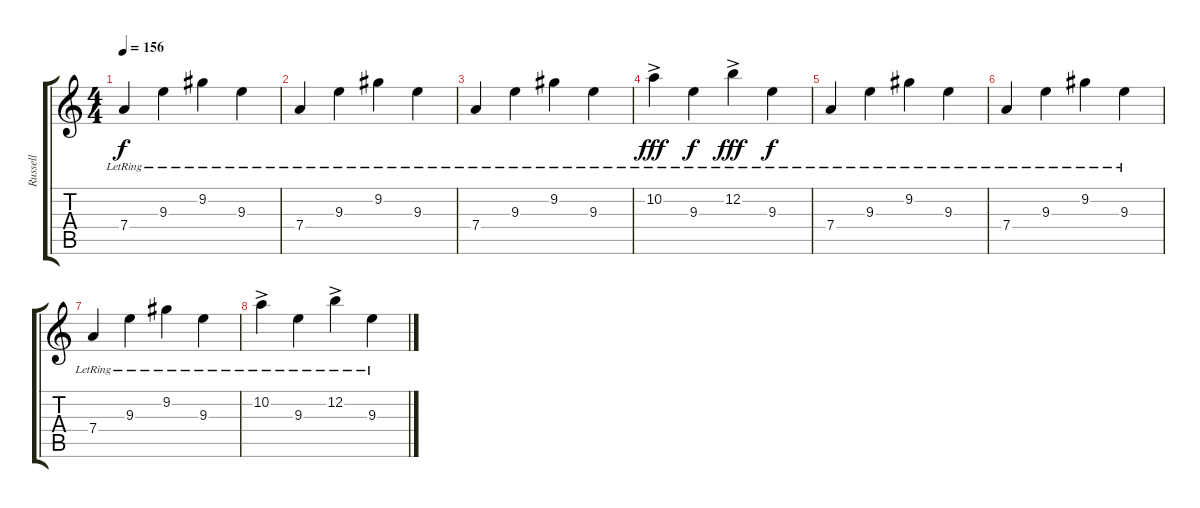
\track ("Russell" "Russell") {instrument electricguitarjazz}
\staff {score tabs}
\tuning (E4 B3 G3 D3 A2 E2) {hide}
\ts (4 4)
\tempo 156
\clef g2
\ks c
7.4{lr}.4{dy f} 9.3{lr}.4 9.2{lr}.4 9.3{lr}.4 |
7.4{lr}.4 9.3{lr}.4 9.2{lr}.4 9.3{lr}.4 |
7.4{lr}.4 9.3{lr}.4 9.2{lr}.4 9.3{lr}.4 |
10.2{ac lr}.4{dy fff} 9.3{lr}.4{dy f} 12.2{ac lr}.4{dy fff} 9.3{lr}.4{dy f} |
7.4{lr}.4 9.3{lr}.4 9.2{lr}.4 9.3{lr}.4 |
7.4{lr}.4 9.3{lr}.4 9.2{lr}.4 9.3{lr}.4 |
7.4{lr}.4 9.3{lr}.4 9.2{lr}.4 9.3{lr}.4 |
10.2{ac lr}.4{volume 16 instrument electricguitarjazz} 9.3{lr}.4 12.2{ac lr}.4{instrument electricguitarjazz} 9.3{lr}.4
